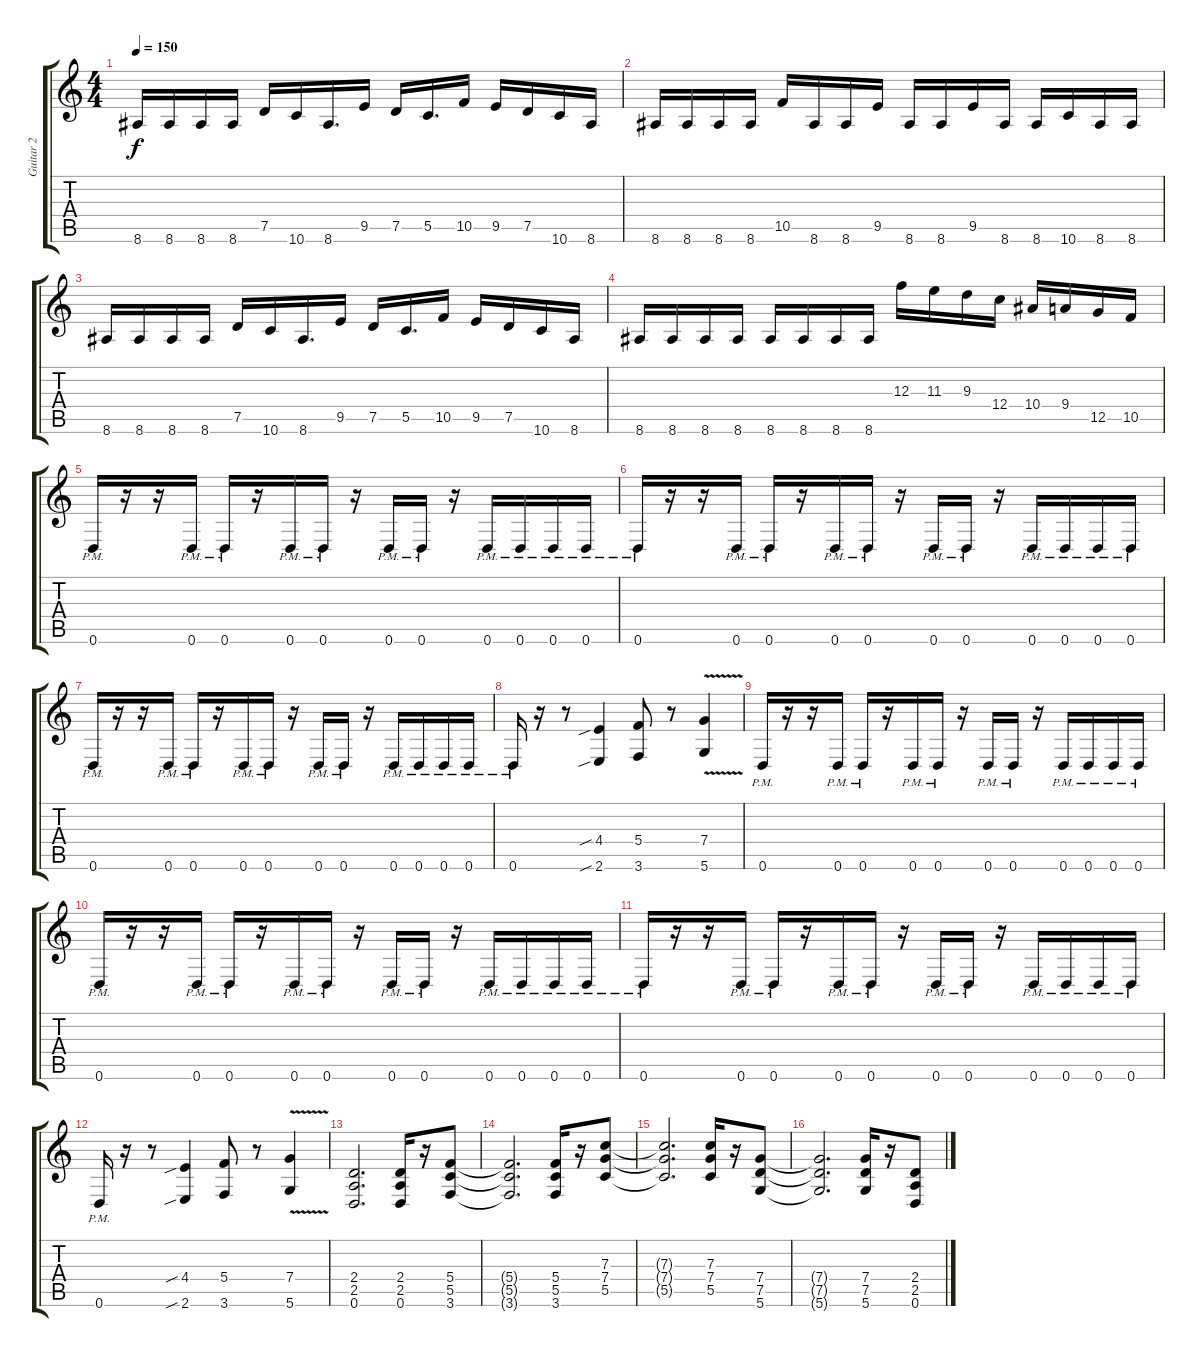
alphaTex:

\track ("Guitar 2" "Guitar 2") {instrument distortionguitar}
\staff {score tabs}
\tuning (D4 A3 F3 C3 G2 D2) {hide}
\ts (4 4)
\tempo 150
\clef g2
\ks c
8.6.16{dy f} 8.6.16 8.6.16 8.6.16 7.5.16 10.6.16 8.6.16{d} 9.5.16 7.5.16 5.5.16{d} 10.5.16 9.5.16 7.5.16 10.6.16 8.6.16 |
8.6.16 8.6.16 8.6.16 8.6.16 10.5.16 8.6.16 8.6.16 9.5.16 8.6.16 8.6.16 9.5.16 8.6.16 8.6.16 10.6.16 8.6.16 8.6.16 |
8.6.16 8.6.16 8.6.16 8.6.16 7.5.16 10.6.16 8.6.16{d} 9.5.16 7.5.16 5.5.16{d} 10.5.16 9.5.16 7.5.16 10.6.16 8.6.16 |
8.6.16 8.6.16 8.6.16 8.6.16 8.6.16 8.6.16 8.6.16 8.6.16 12.3.16 11.3.16 9.3.16 12.4.16 10.4.16 9.4.16 12.5.16 10.5.16 |
0.6{pm}.16 r.16 r.16 0.6{pm}.16 0.6{pm}.16 r.16 0.6{pm}.16 0.6{pm}.16 r.16 0.6{pm}.16 0.6{pm}.16 r.16 0.6{pm}.16 0.6{pm}.16 0.6{pm}.16 0.6{pm}.16 |
0.6{pm}.16 r.16 r.16 0.6{pm}.16 0.6{pm}.16 r.16 0.6{pm}.16 0.6{pm}.16 r.16 0.6{pm}.16 0.6{pm}.16 r.16 0.6{pm}.16 0.6{pm}.16 0.6{pm}.16 0.6{pm}.16 |
0.6{pm}.16 r.16 r.16 0.6{pm}.16 0.6{pm}.16 r.16 0.6{pm}.16 0.6{pm}.16 r.16 0.6{pm}.16 0.6{pm}.16 r.16 0.6{pm}.16 0.6{pm}.16 0.6{pm}.16 0.6{pm}.16 |
0.6{pm}.16 r.16 r.8 (4.4{sib} 2.6{sib}).4 (5.4 3.6).8 r.8 (7.4{v} 5.6{v}).4 |
0.6{pm}.16 r.16 r.16 0.6{pm}.16 0.6{pm}.16 r.16 0.6{pm}.16 0.6{pm}.16 r.16 0.6{pm}.16 0.6{pm}.16 r.16 0.6{pm}.16 0.6{pm}.16 0.6{pm}.16 0.6{pm}.16 |
0.6{pm}.16 r.16 r.16 0.6{pm}.16 0.6{pm}.16 r.16 0.6{pm}.16 0.6{pm}.16 r.16 0.6{pm}.16 0.6{pm}.16 r.16 0.6{pm}.16 0.6{pm}.16 0.6{pm}.16 0.6{pm}.16 |
0.6{pm}.16 r.16 r.16 0.6{pm}.16 0.6{pm}.16 r.16 0.6{pm}.16 0.6{pm}.16 r.16 0.6{pm}.16 0.6{pm}.16 r.16 0.6{pm}.16 0.6{pm}.16 0.6{pm}.16 0.6{pm}.16 |
0.6{pm}.16 r.16 r.8 (4.4{sib} 2.6{sib}).4 (5.4 3.6).8 r.8 (7.4{v} 5.6{v}).4 |
(2.4 2.5 0.6).2{d} (2.4 2.5 0.6).16 r.16 (5.4 5.5 3.6).8 |
(5.4{t} 5.5{t} 3.6{t}).2{d} (5.4 5.5 3.6).16 r.16 (7.3 7.4 5.5).8 |
(7.3{t} 7.4{t} 5.5{t}).2{d} (7.3 7.4 5.5).16 r.16 (7.4 7.5 5.6).8 |
(7.4{t} 7.5{t} 5.6{t}).2{d} (7.4 7.5 5.6).16 r.16 (2.4 2.5 0.6).8
